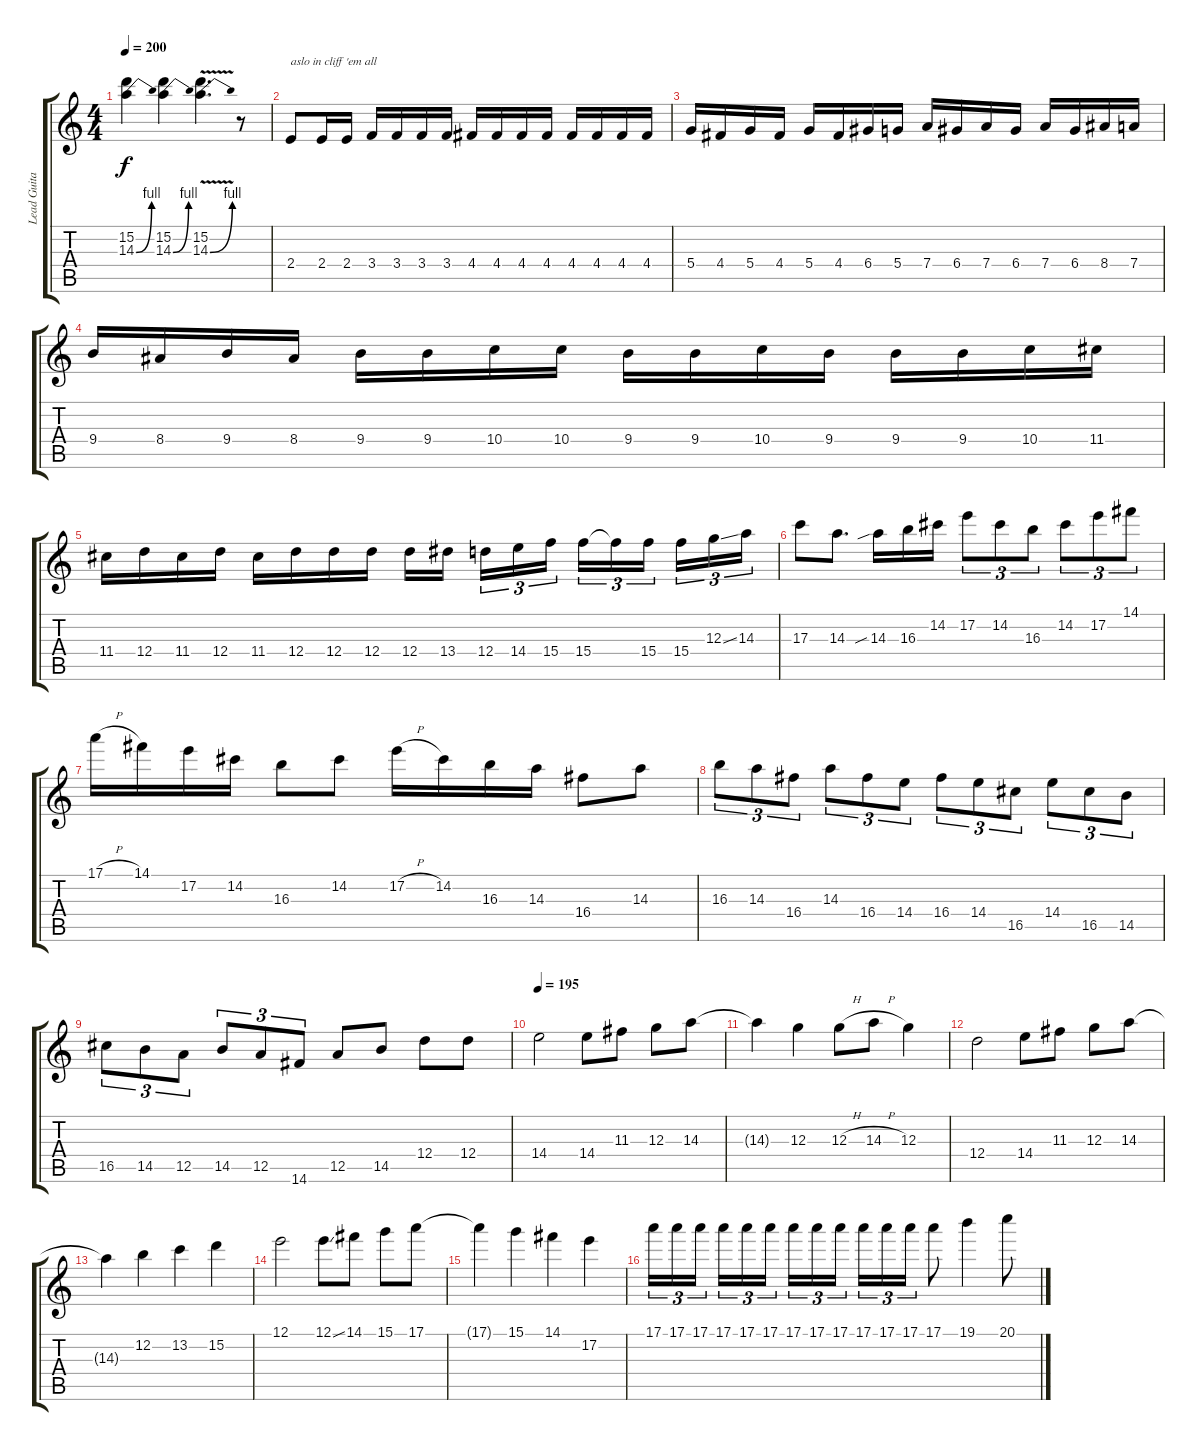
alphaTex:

\track ("Lead Guitar (Kirk)" "Lead Guita") {instrument distortionguitar}
\staff {score tabs}
\tuning (E4 B3 G3 D3 A2 E2) {hide}
\ts (4 4)
\tempo 200
\clef g2
\ks c
(15.2 14.3{be (bend 0 0 60 4)}).4{dy f} (15.2 14.3{be (bend 0 0 60 4)}).4 (15.2{v} 14.3{be (bend 0 0 60 4) v}).4{d} r.8 |
2.4.8{txt "aslo in cliff 'em all"} 2.4.16 2.4.16 3.4.16 3.4.16 3.4.16 3.4.16 4.4.16 4.4.16 4.4.16 4.4.16 4.4.16 4.4.16 4.4.16 4.4.16 |
5.4.16 4.4.16 5.4.16 4.4.16 5.4.16 4.4.16 6.4.16 5.4.16 7.4.16 6.4.16 7.4.16 6.4.16 7.4.16 6.4.16 8.4.16 7.4.16 |
9.4.16 8.4.16 9.4.16 8.4.16 9.4.16 9.4.16 10.4.16 10.4.16 9.4.16 9.4.16 10.4.16 9.4.16 9.4.16 9.4.16 10.4.16 11.4.16 |
11.4.16 12.4.16 11.4.16 12.4.16 11.4.16 12.4.16 12.4.16 12.4.16 12.4.16 13.4.16{beam splitsecondary} 12.4.16{tu (3 2)} 14.4.16{tu (3 2)} 15.4.16{tu (3 2)} 15.4.16{tu (3 2)} 15.4{t}.16{tu (3 2)} 15.4.16{tu (3 2) beam splitsecondary} 15.4.16{tu (3 2)} 12.3{ss}.16{tu (3 2)} 14.3.16{tu (3 2)} |
17.3.8 14.3.8{d} 14.3{sib}.16 16.3.16 14.2.16 17.2.8{tu (3 2)} 14.2.8{tu (3 2)} 16.3.8{tu (3 2)} 14.2.8{tu (3 2)} 17.2.8{tu (3 2)} 14.1.8{tu (3 2)} |
17.1{h}.16 14.1.16 17.2.16 14.2.16 16.3.8 14.2.8 17.2{h}.16 14.2.16 16.3.16 14.3.16 16.4.8 14.3.8 |
16.3.8{tu (3 2)} 14.3.8{tu (3 2)} 16.4.8{tu (3 2)} 14.3.8{tu (3 2)} 16.4.8{tu (3 2)} 14.4.8{tu (3 2)} 16.4.8{tu (3 2)} 14.4.8{tu (3 2)} 16.5.8{tu (3 2)} 14.4.8{tu (3 2)} 16.5.8{tu (3 2)} 14.5.8{tu (3 2)} |
16.5.8{tu (3 2)} 14.5.8{tu (3 2)} 12.5.8{tu (3 2)} 14.5.8{tu (3 2)} 12.5.8{tu (3 2)} 14.6.8{tu (3 2)} 12.5.8 14.5.8 12.4.8 12.4.8 |
\tempo 195
14.4.2 14.4.8 11.3.8 12.3.8 14.3.8 |
14.3{t}.4 12.3.4 12.3{h}.8 14.3{h}.8 12.3.4 |
12.4.2 14.4.8 11.3.8 12.3.8 14.3.8 |
14.3{t}.4 12.2.4 13.2.4 15.2.4 |
12.1.2 12.1{ss}.8 14.1.8 15.1.8 17.1.8 |
17.1{t}.4 15.1.4 14.1.4 17.2.4 |
17.1.16{tu (3 2)} 17.1.16{tu (3 2)} 17.1.16{tu (3 2) beam splitsecondary} 17.1.16{tu (3 2)} 17.1.16{tu (3 2)} 17.1.16{tu (3 2)} 17.1.16{tu (3 2)} 17.1.16{tu (3 2)} 17.1.16{tu (3 2) beam splitsecondary} 17.1.16{tu (3 2)} 17.1.16{tu (3 2)} 17.1.16{tu (3 2)} 17.1.8 19.1.4 20.1.8
